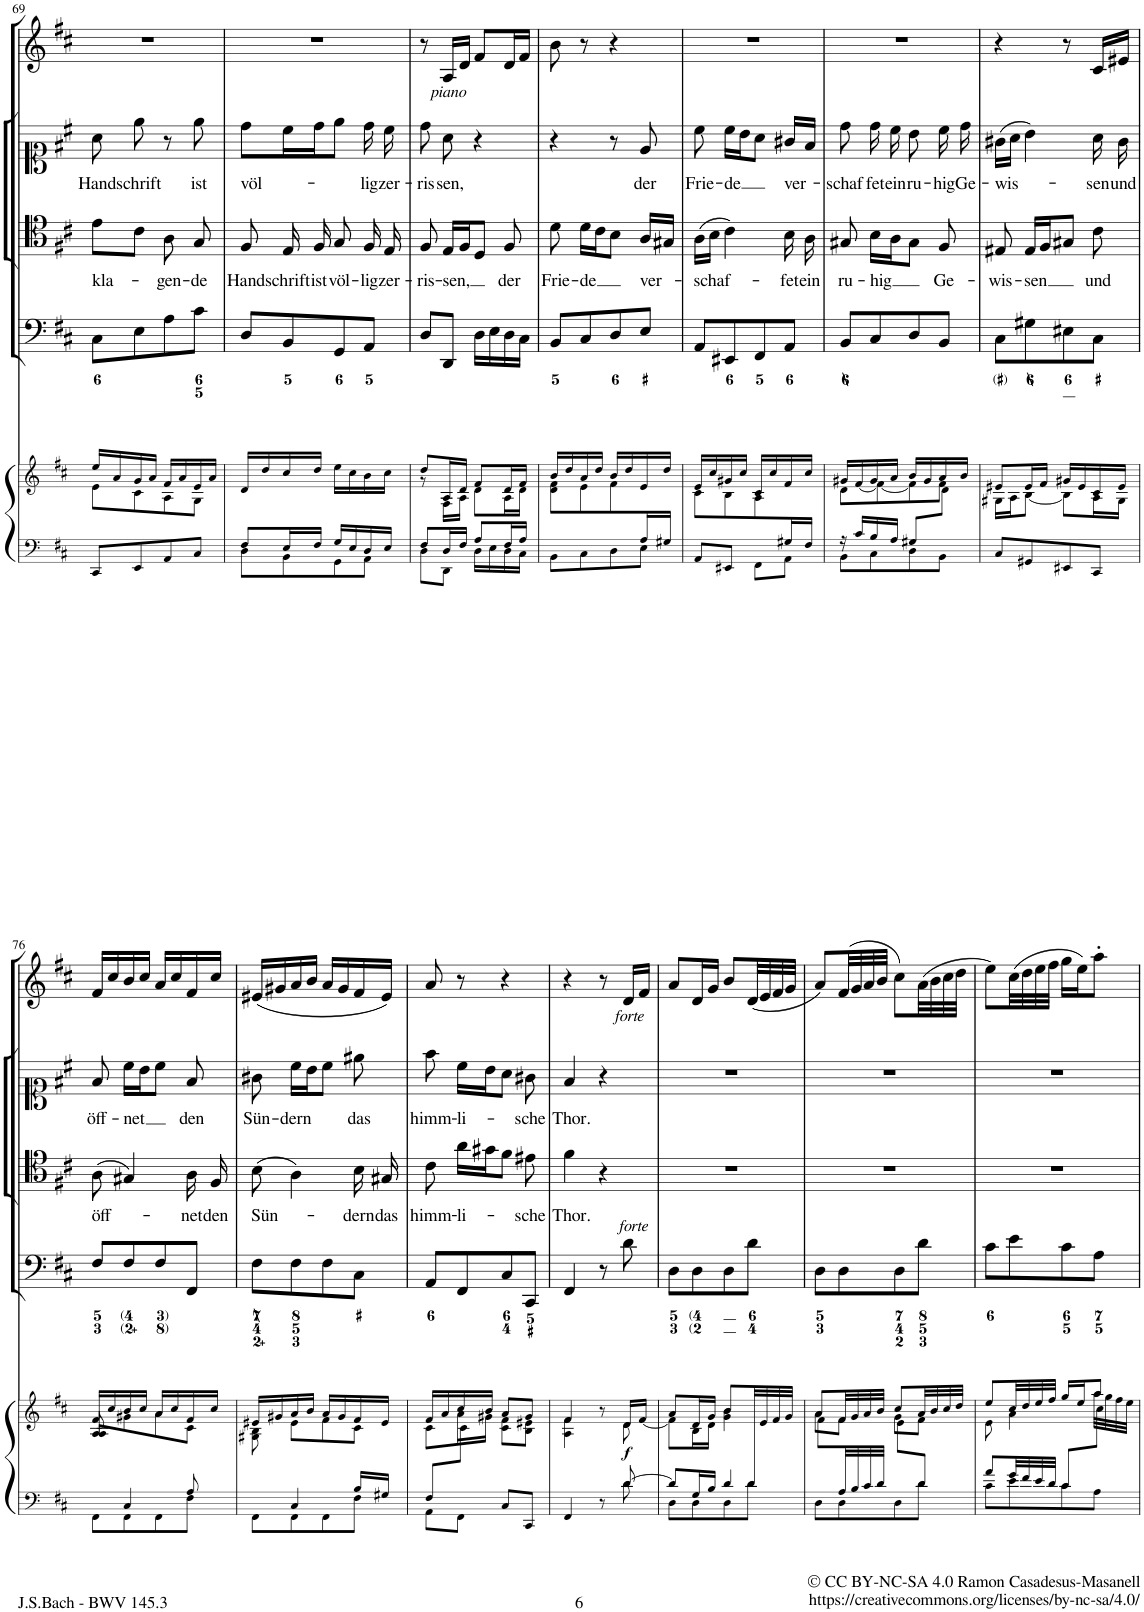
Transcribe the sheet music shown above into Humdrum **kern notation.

**kern	**kern	**dynam	**kern	**dynam	**kern	**text	**kern	**text	**kern	**dynam
*part5	*part5	*part5	*part4	*part4	*part3	*part3	*part2	*part2	*part1	*part1
*staff6	*staff5	*staff5/6	*staff4	*staff4	*staff3	*staff3	*staff2	*staff2	*staff1	*staff1
*I"Piano reduction	*	*	*I"Continuo	*	*I"Tenore	*	*I"Soprano	*	*I"(Violino)	*
*I'Pno	*	*	*	*	*	*	*	*	*I'Vln	*
!!LO:PB:g=z
*clefF4	*clefG2	*	*clefF4	*	*clefC4	*	*clefC1	*	*clefG2	*
*k[f#c#]	*k[f#c#]	*	*k[f#c#]	*	*k[f#c#]	*	*k[f#c#]	*	*k[f#c#]	*
*M2/4	*M2/4	*	*M2/4	*	*M2/4	*	*M2/4	*	*M2/4	*
=69	=69	=69	=69	=69	=69	=69	=69	=69	=69	=69
*	*^	*	*	*	*	*	*	*	*	*
!	!	!	!	!	!	!	!LO:LY:b	!	!LO:LY:b	!	!
8CC#/L	16ee/LL	8e\L	.	8C#\L	.	8e\L	kla-	8a\	Hand-	2r	.
.	16a/	.	.	.	.	.	.	.	.	.	.
!	!	!	!	!	!	!	!	!	!LO:LY:b	!	!
8EE/	16g/	8c#\	.	8E\	.	8c#\J	.	8ee\	-schrift	.	.
.	16a/JJ	.	.	.	.	.	.	.	.	.	.
!	!	!	!	!	!	!	!LO:LY:b	!	!	!	!
8AA/	16f#/LL	8A\	.	8A\	.	8A\	-gen-	8r	.	.	.
.	16a/	.	.	.	.	.	.	.	.	.	.
!	!	!	!	!	!	!	!LO:LY:b	!	!LO:LY:b	!	!
8C#/J	16e/	8G\J	.	8c#\J	.	8G/	-de	8ee\	ist	.	.
.	16a/JJ	.	.	.	.	.	.	.	.	.	.
*	*v	*v	*	*	*	*	*	*	*	*	*
=70	=70	=70	=70	=70	=70	=70	=70	=70	=70	=70
*^	*	*	*	*	*	*	*	*	*	*
!	!	!	!	!	!	!	!LO:LY:b	!	!LO:LY:b	!	!
8F#/L	8D\L	16d/LL	.	8D/L	.	8F#/	Hand-	8dd\L	völ-	2r	.
.	.	16dd/	.	.	.	.	.	.	.	.	.
!	!	!	!	!	!	!	!LO:LY:b	!	!	!	!
16E/L	8BB\	16cc#/	.	8BB/	.	16E/	-schrift	16cc#\L	.	.	.
!	!	!	!	!	!	!	!LO:LY:b	!	!	!	!
16F#/JJ	.	16dd/JJ	.	.	.	16F#/	ist	16dd\J	.	.	.
!	!	!	!	!	!	!	!LO:LY:b	!	!	!	!
16G/LL	8GG\	16ee\LL	.	8GG/	.	8G/	völ-	8ee\J	.	.	.
16E/	.	16cc#\	.	.	.	.	.	.	.	.	.
!	!	!	!	!	!	!	!LO:LY:b	!	!LO:LY:b	!	!
16D/	8AA\J	16b\	.	8AA/J	.	16F#/	-lig	16dd\	-lig	.	.
!	!	!	!	!	!	!	!LO:LY:b	!	!LO:LY:b	!	!
16E/JJ	.	16cc#\JJ	.	.	.	16E/	zer-	16cc#\	zer-	.	.
=71	=71	=71	=71	=71	=71	=71	=71	=71	=71	=71	=71
*	*	*^	*	*	*	*	*	*	*	*	*
!	!	!	!	!	!	!	!	!LO:LY:b	!	!LO:LY:b	!	!
8F#/L	8D\L	8dd/L	8r	.	8D/L	.	8F#/	-ris-	8dd\	-ris-	8r	.
!	!	!	!	!	!	!	!	!LO:LY:b	!	!LO:LY:b	!	!LO:DY:b
16D/L	8DD\J	16A/L	16F#\LL	.	8DD/J	.	16E/LL	-sen,	8a\	-sen,	16A/LL	other-dynamics
16F#/JJ	.	16d/JJ	16A\JJ	.	.	.	16F#/J	.	.	.	16d/JJ	.
8A/L	16D\LL	8f#/L	8d\L	.	16D\LL	.	8D/J	.	4r	.	8f#/L	.
.	16E\	.	.	.	16E\	.	.	.	.	.	.	.
!	!	!	!	!	!	!	!	!LO:LY:b	!	!	!	!
16F#/L	16D\	16d/L	16A\L	.	16D\	.	8F#/	der	.	.	16d/L	.
16A/JJ	16C#\JJ	16f#/JJ	16d\JJ	.	16C#\JJ	.	.	.	.	.	16f#/JJ	.
=72	=72	=72	=72	=72	=72	=72	=72	=72	=72	=72	=72	=72
!	!	!	!	!	!	!	!	!LO:LY:b	!	!	!	!
4.ryy	8BB\L	16b/LL	8d\ 8f#\L	.	8BB/L	.	8d\	Frie-	4r	.	8b\	.
.	.	16dd/	.	.	.	.	.	.	.	.	.	.
!	!	!	!	!	!	!	!	!LO:LY:b	!	!	!	!
.	8C#\	16a/	8e\	.	8C#/	.	16d\LL	-de	.	.	8r	.
.	.	16dd/JJ	.	.	.	.	16c#\J	.	.	.	.	.
.	8D\	16b/LL	8f#\	.	8D/	.	8B\J	.	8r	.	4r	.
.	.	16dd/	.	.	.	.	.	.	.	.	.	.
!	!	!	!	!	!	!	!	!LO:LY:b	!	!LO:LY:b	!	!
16A/L	8E\J	16e/	8ryy	.	8E/J	.	16A/LL	ver-	8e/	der	.	.
16G#X/JJ	.	16dd/JJ	.	.	.	.	16G#X/JJ	.	.	.	.	.
=73	=73	=73	=73	=73	=73	=73	=73	=73	=73	=73	=73	=73
!	!	!	!	!	!	!	!	!LO:LY:b	!	!LO:LY:b	!	!
4.ryy	8AA/L	16e/LL	8c#\L	.	8AA/L	.	(16A\LL	-schaf-	8cc#\	Frie-	2r	.
.	.	16cc#/	.	.	.	.	16B\JJ	.	.	.	.	.
!	!	!	!	!	!	!	!	!	!	!LO:LY:b	!	!
.	8EE#X/J	16g#X/	8B\	.	8EE#X/	.	4c#\)	.	16cc#\LL	-de	.	.
.	.	16cc#/JJ	.	.	.	.	.	.	16b\J	.	.	.
.	8FF#\L	16c#/LL	8A\	.	8FF#/	.	.	.	8a\J	.	.	.
.	.	16cc#/	.	.	.	.	.	.	.	.	.	.
!	!	!	!	!	!	!	!	!LO:LY:b	!	!LO:LY:b	!	!
16G#X/L	8AA\J	16f#/	8ryy	.	8AA/J	.	16B\	-fet	16g#X/LL	ver-	.	.
!	!	!	!	!	!	!	!	!LO:LY:b	!	!	!	!
16F#/JJ	.	16cc#/JJ	.	.	.	.	16A\	ein	16f#/JJ	.	.	.
=74	=74	=74	=74	=74	=74	=74	=74	=74	=74	=74	=74	=74
*	*	*	*^	*	*	*	*	*	*	*	*	*
!	!	!	!	!	!	!	!	!	!LO:LY:b	!	!LO:LY:b	!	!
16r	8BB\L	16g#X/LL	8d\L	4.ryy	.	8BB/L	.	8G#X/	ru-	8dd\	-schaf-	2r	.
16c#/LL	.	[<16f#/	.	.	.	.	.	.	.	.	.	.	.
!	!	!	!	!	!	!	!	!	!LO:LY:b	!	!LO:LY:b	!	!
16B/	8C#\	16g#/	8f#\_	.	.	8C#/	.	16B\LL	-hig	16dd\	-fet	.	.
!	!	!	!	!	!	!	!	!	!	!	!LO:LY:b	!	!
16A/JJ	.	16a/JJ	.	.	.	.	.	16A\J	.	16cc#\	ein	.	.
!	!	!	!	!	!	!	!	!	!	!	!LO:LY:b	!	!
8G#X/L	8D\	16b/LL	8f#\]	.	.	8D/	.	8G#\J	.	8b\	ru-	.	.
.	.	16g#/	.	.	.	.	.	.	.	.	.	.	.
!	!	!	!	!	!	!	!	!	!LO:LY:b	!	!LO:LY:b	!	!
8ryy	8BB\J	16a/	8f#\J	8d\J	.	8BB/J	.	8F#/	Ge-	16cc#\	-hig	.	.
!	!	!	!	!	!	!	!	!	!	!	!LO:LY:b	!	!
.	.	16b/JJ	.	.	.	.	.	.	.	16dd\	Ge-	.	.
*v	*v	*	*	*	*	*	*	*	*	*	*	*	*
*	*	*v	*v	*	*	*	*	*	*	*	*	*
=75	=75	=75	=75	=75	=75	=75	=75	=75	=75	=75	=75
!	!	!	!	!	!	!	!LO:LY:b	!	!LO:LY:b	!	!
8C#/L	8e#X/L	16G#X\LL	.	8C#\L	.	8E#X/	-wis-	(16g#X\LL	-wis-	4r	.
.	.	16A\J	.	.	.	.	.	16a\JJ	.	.	.
!	!	!	!	!	!	!	!LO:LY:b	!	!	!	!
8GG#X/	16e#/L	[8B\J	.	8G#X\	.	16E#/LL	-sen	4b\)	.	.	.
.	16f#/JJ	.	.	.	.	16F#/J	.	.	.	.	.
8EE#X/	16g#X/LL	8B\L]	.	8E#X\	.	8G#X/J	.	.	.	8r	.
.	16e#/	.	.	.	.	.	.	.	.	.	.
!	!	!	!	!	!	!	!LO:LY:b	!	!LO:LY:b	!	!
8CC#/J	16c#/	16A\L	.	8C#\J	.	8c#\	und	16a\	-sen	16c#/LL	.
!	!	!	!	!	!	!	!	!	!LO:LY:b	!	!
.	16e#/JJ	16G#\JJ	.	.	.	.	.	16g#\	und	16e#X/JJ	.
!!LO:LB:g=z
=76	=76	=76	=76	=76	=76	=76	=76	=76	=76	=76	=76
*^	*	*^	*	*	*	*	*	*	*	*	*
!	!	!	!	!	!	!	!	!	!LO:LY:b	!	!LO:LY:b	!	!
8ryy	8FF#\L	16f#/LL	8A/L	8A/	.	8F#/L	.	(8A\	öff-	8f#/	öff-	16f#/LL	.
.	.	16cc#/	.	.	.	.	.	.	.	.	.	16cc#/	.
!	!	!	!	!	!	!	!	!	!	!	!LO:LY:b	!	!
4C#/	8FF#\	16b/	8g#X\	4.ryy	.	8F#/	.	4G#X/)	.	16cc#\LL	-net	16b/	.
.	.	16cc#/JJ	.	.	.	.	.	.	.	16b\J	.	16cc#/JJ	.
.	8FF#\	16a/LL	8a\	.	.	8F#/	.	.	.	8cc#\J	.	16a/LL	.
.	.	16cc#/	.	.	.	.	.	.	.	.	.	16cc#/	.
!	!	!	!	!	!	!	!	!	!LO:LY:b	!	!LO:LY:b	!	!
8A/	8F#\J	16f#/	8c#\J	.	.	8FF#/J	.	16A\	-net	8f#/	den	16f#/	.
!	!	!	!	!	!	!	!	!	!LO:LY:b	!	!	!	!
.	.	16cc#/JJ	.	.	.	.	.	16F#/	den	.	.	16cc#/JJ	.
*	*	*	*v	*v	*	*	*	*	*	*	*	*	*
=77	=77	=77	=77	=77	=77	=77	=77	=77	=77	=77	=77	=77
!	!	!	!	!	!	!	!	!LO:LY:b	!	!LO:LY:b	!	!
8ryy	8FF#\L	16e#X/LL	8G#X\ 8B\	.	8F#\L	.	(8B\	Sün-	8g#X\	Sün-	(16e#X/LL	.
.	.	16g#X/	.	.	.	.	.	.	.	.	16g#X/	.
!	!	!	!	!	!	!	!	!	!	!LO:LY:b	!	!
4C#/	8FF#\	16a/	8e#\L	.	8F#\	.	4A\)	.	16cc#\LL	-dern	16a/	.
.	.	16b/JJ	.	.	.	.	.	.	16b\J	.	16b/JJ	.
.	8FF#\	16a/LL	8f#\	.	8F#\	.	.	.	8cc#\J	.	16a/LL	.
.	.	16g#/	.	.	.	.	.	.	.	.	16g#/	.
!	!	!	!	!	!	!	!	!LO:LY:b	!	!LO:LY:b	!	!
16B/LL	8F#\J	16f#/	8c#\J	.	8C#\J	.	16B\	-dern	8ee#X\	das	16f#/	.
!	!	!	!	!	!	!	!	!LO:LY:b	!	!	!	!
16G#X/JJ	.	16e#/JJ	.	.	.	.	16G#X/	das	.	.	16e#/JJ)	.
=78	=78	=78	=78	=78	=78	=78	=78	=78	=78	=78	=78	=78
*	*	*	*^	*	*	*	*	*	*	*	*	*
!	!	!	!	!	!	!	!	!	!LO:LY:b	!	!LO:LY:b	!	!
8F#/L	8AA\L	16f#/LL	8c#\L	8ryy	.	8AA/L	.	8c#\	himm-	8ff#\	himm-	8a/	.
.	.	16a/	.	.	.	.	.	.	.	.	.	.	.
!	!	!	!	!	!	!	!	!	!LO:LY:b	!	!LO:LY:b	!	!
8ryy	8FF#\J	16cc#/	16a\L	8c#\J	.	8FF#/	.	16a\LL	-li-	16cc#\LL	-li-	8r	.
.	.	16b/JJ	16g#X\JJ	.	.	.	.	16g#X\J	.	16b\J	.	.	.
4ryy	8C#/L	8a/L	8c#\ 8f#\L	4ryy	.	8C#/	.	8f#\J	.	8a\J	.	4r	.
!	!	!	!	!	!	!	!	!	!LO:LY:b	!	!LO:LY:b	!	!
.	8CC#/J	8g#/J	8B\ 8e#X\J	.	.	8CC#/J	.	8e#X\	-sche	8g#X\	-sche	.	.
*	*	*	*v	*v	*	*	*	*	*	*	*	*	*
=79	=79	=79	=79	=79	=79	=79	=79	=79	=79	=79	=79	=79
!	!	!	!	!	!	!	!	!LO:LY:b	!	!LO:LY:b	!	!
4FF#/	4ryy	4f#/	4A\ 4f#\	.	4FF#/	.	4f#\	Thor.	4f#/	Thor.	4r	.
8r	8ryy	8r	8ryy	.	8r	.	4r	.	4r	.	8r	.
!	!	!	!	!LO:DY:b	!	!LO:DY:a	!	!	!	!	!	!LO:DY:b
[8d/	8d\	16d/LL	8d\	f	8d\	other-dynamics	.	.	.	.	16d/LL	other-dynamics
.	.	[<16f#/JJ	.	.	.	.	.	.	.	.	16f#/JJ	.
=80	=80	=80	=80	=80	=80	=80	=80	=80	=80	=80	=80	=80
*	*^	*	*	*	*	*	*	*	*	*	*	*
4.ryy	8d/L]	8D\L	8a/L	8f#\L]	.	8D\L	.	2r	.	2r	.	8a/L	.
.	16G/L	8D\	16d/L	16B\L	.	8D\	.	.	.	.	.	16d/L	.
.	16B/JJ	.	16g/JJ	16d\JJ	.	.	.	.	.	.	.	16g/JJ	.
.	4d/	8D\	8b/L	4g\ 4b\	.	8D\	.	.	.	.	.	8b/L	.
32d/LL	.	8d\J	32ryy	.	.	8d\J	.	.	.	.	.	(32d/LL	.
16.ryy	.	.	32e/	.	.	.	.	.	.	.	.	32e/	.
.	.	.	32f#/	.	.	.	.	.	.	.	.	32f#/	.
.	.	.	32g/JJJ	.	.	.	.	.	.	.	.	32g/JJJ	.
*	*v	*v	*	*	*	*	*	*	*	*	*	*	*
=81	=81	=81	=81	=81	=81	=81	=81	=81	=81	=81	=81	=81
*	*	*	*^	*	*	*	*	*	*	*	*	*
8ryy	8D\L	8a/L	8a\L	8f#\L	.	8D\L	.	2r	.	2r	.	8a/L)	.
32A/LL	8D\	32f#/LL	8f#\J	8ryy	.	8D\	.	.	.	.	.	(32f#/LL	.
32B/	.	32g/	.	.	.	.	.	.	.	.	.	32g/	.
32c#/	.	32a/	.	.	.	.	.	.	.	.	.	32a/	.
32d/JJJ	.	32b/JJJ	.	.	.	.	.	.	.	.	.	32b/JJJ	.
8ryy	8D\	8cc#/L	8g\L	8e\L	.	8D\	.	.	.	.	.	8cc#\L)	.
8d/J	8d\J	32a/LL	8f#\J	8ryy	.	8d\J	.	.	.	.	.	(32a\LL	.
.	.	32b/	.	.	.	.	.	.	.	.	.	32b\	.
.	.	32cc#/	.	.	.	.	.	.	.	.	.	32cc#\	.
.	.	32dd/JJJ	.	.	.	.	.	.	.	.	.	32dd\JJJ	.
=82	=82	=82	=82	=82	=82	=82	=82	=82	=82	=82	=82	=82	=82
8a/L	8c#\L	8ee/L	8e\	4.ryy	.	8c#\L	.	2r	.	2r	.	8ee\L)	.
32g/LL	8e\	32cc#/LL	4a\	.	.	8e\	.	.	.	.	.	(32cc#\LL	.
32f#/	.	32dd/	.	.	.	.	.	.	.	.	.	32dd\	.
32e/	.	32ee/	.	.	.	.	.	.	.	.	.	32ee\	.
32d/JJJ	.	32ff#/JJJ	.	.	.	.	.	.	.	.	.	32ff#\JJJ	.
8c#/L	8c#\	16gg/LL	.	.	.	8c#\	.	.	.	.	.	16gg\LL	.
.	.	16ee/J	.	.	.	.	.	.	.	.	.	16ee\J)	.
8ryy	8A\J	8aa/J	32aa\LLL	8cc#\J	.	8A\J	.	.	.	.	.	8aa'\J	.
.	.	.	32gg\	.	.	.	.	.	.	.	.	.	.
.	.	.	32ff#\	.	.	.	.	.	.	.	.	.	.
.	.	.	32ee\JJJ	.	.	.	.	.	.	.	.	.	.
*v	*v	*	*	*	*	*	*	*	*	*	*	*	*
*	*v	*v	*v	*	*	*	*	*	*	*	*	*
=	=	=	=	=	=	=	=	=	=	=
*-	*-	*-	*-	*-	*-	*-	*-	*-	*-	*-
